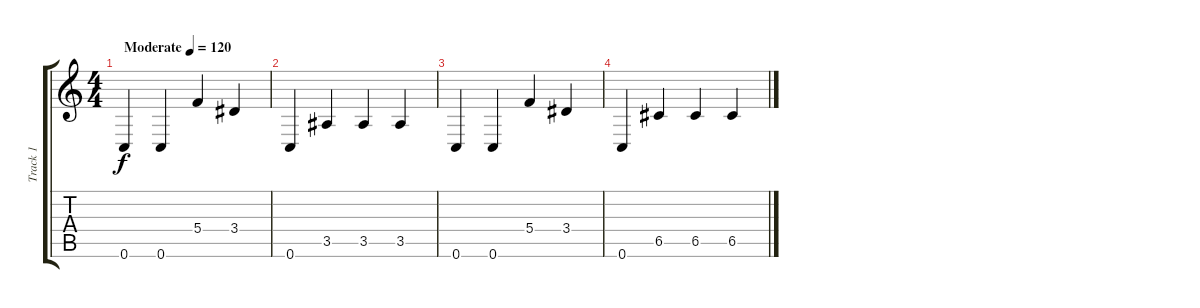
\track ("Track 1" "Track 1") {instrument synthbass2}
\staff {score tabs}
\tuning (D4 A3 F3 C3 G2 C2) {hide}
\ts (4 4)
\tempo (120 "Moderate")
\clef g2
\ks c
0.6.4{dy f instrument synthbass2} 0.6.4 5.4.4 3.4.4 |
0.6.4 3.5.4 3.5.4 3.5.4 |
0.6.4 0.6.4 5.4.4 3.4.4 |
0.6.4 6.5.4 6.5.4 6.5.4
